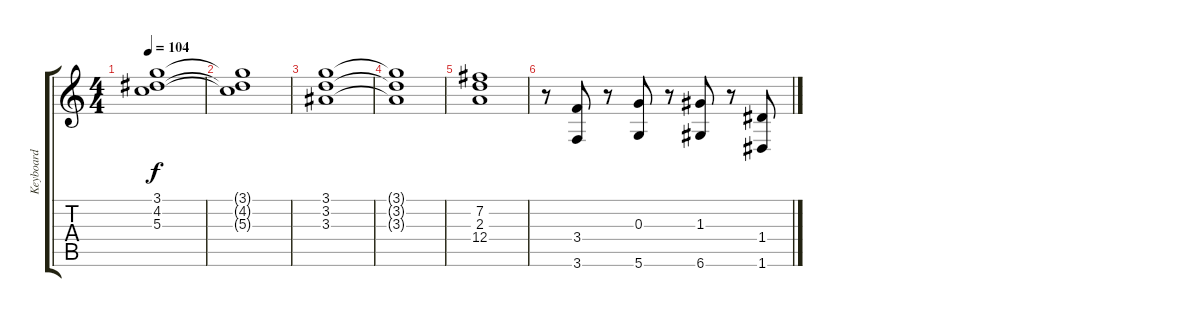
\track ("Keyboard" "Keyboard") {instrument distortionguitar}
\staff {score tabs}
\tuning (E4 B3 G3 D3 A2 D2) {hide}
\ts (4 4)
\tempo 104
\clef g2
\ks c
(3.1 4.2 5.3).1{dy f} |
(3.1{t} 4.2{t} 5.3{t}).1 |
(3.1 3.2 3.3).1 |
(3.1{t} 3.2{t} 3.3{t}).1 |
(7.2 2.3 12.4).1 |
r.8 (3.4 3.6).8{instrument orchestrahit} r.8 (0.3 5.6).8 r.8 (1.3 6.6).8 r.8 (1.4 1.6).8
